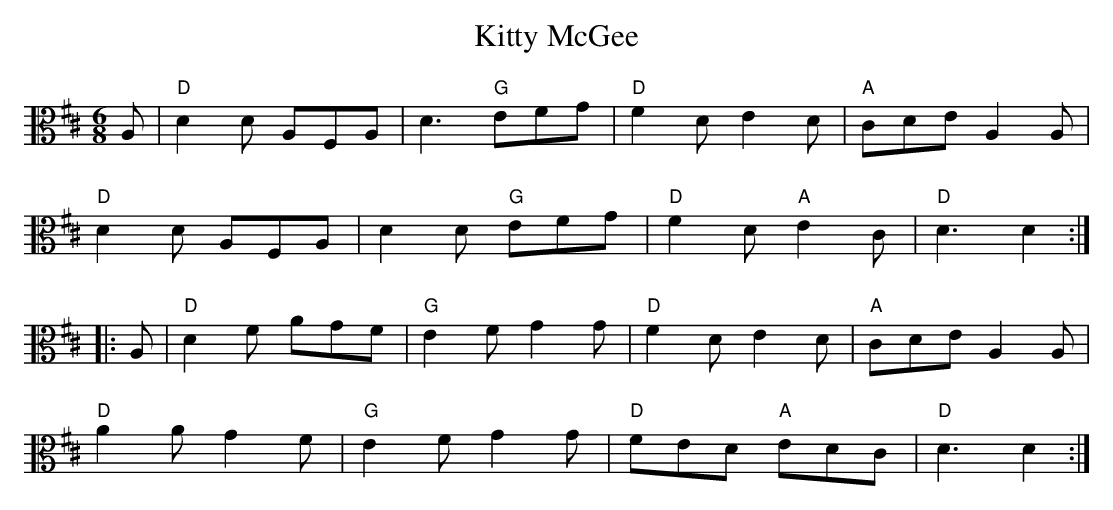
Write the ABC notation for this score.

X:1
T:Kitty McGee
M:6/8
L:1/8
K:D
V:2 clef=alto middle=C
A, | "D"D2D A,F,A, | D3 "G"EFG | "D"F2D E2D | "A"CDE A,2A, |
"D"D2D A,F,A, | D2D "G"EFG | "D"F2D "A"E2C | "D"D3D2 :|]
[ |: A, | "D"D2F AGF | "G"E2F G2G | "D"F2D E2D | "A"CDE A,2A, |
"D"A2A G2F | "G"E2F G2G | "D"FED "A"EDC | "D"D3D2 :|]
